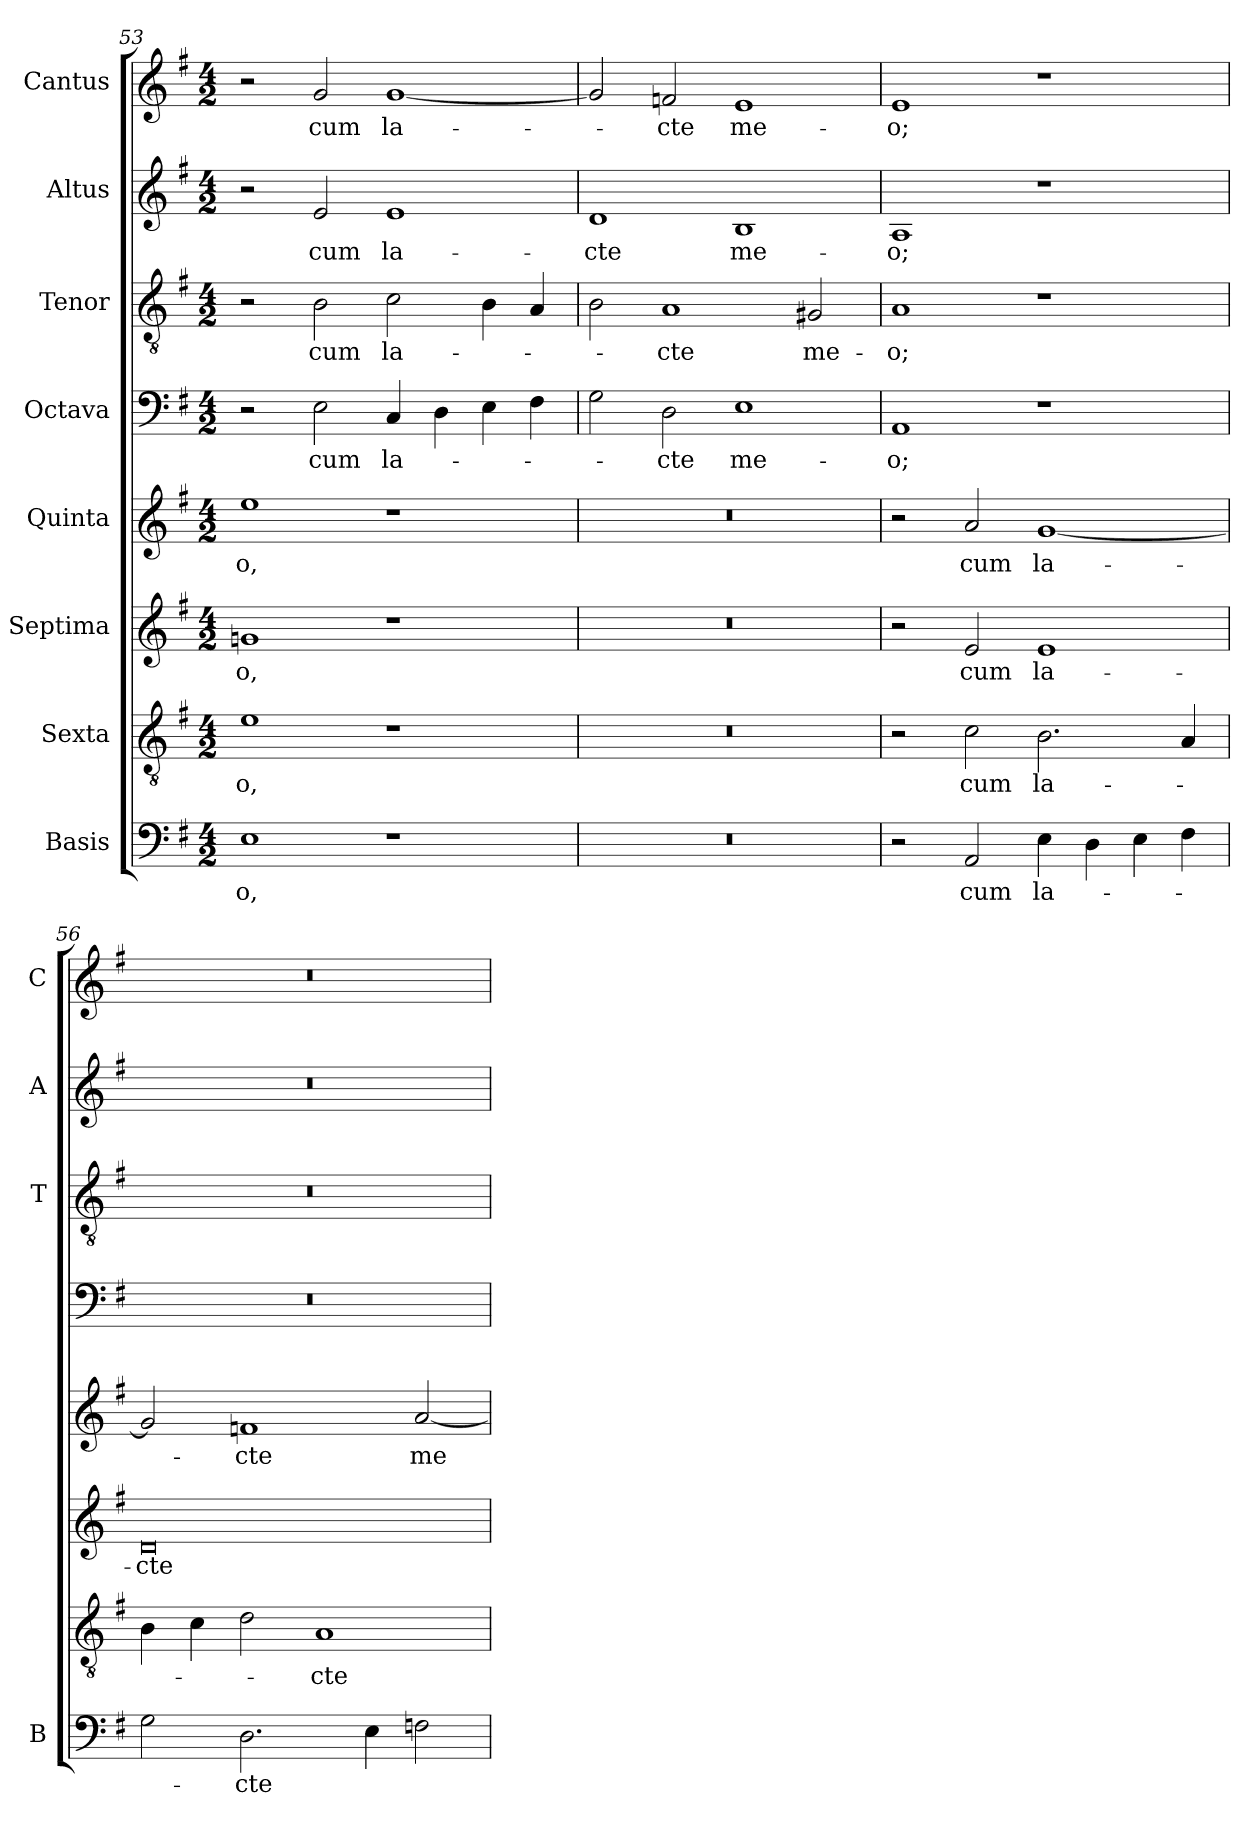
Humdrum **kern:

**kern	**text	**kern	**text	**kern	**text	**kern	**text	**kern	**text	**kern	**text	**kern	**text	**kern	**text
*part8	*part8	*part7	*part7	*part6	*part6	*part5	*part5	*part4	*part4	*part3	*part3	*part2	*part2	*part1	*part1
*staff8	*staff8	*staff7	*staff7	*staff6	*staff6	*staff5	*staff5	*staff4	*staff4	*staff3	*staff3	*staff2	*staff2	*staff1	*staff1
*I"Basis	*	*I"Sexta	*	*I"Septima	*	*I"Quinta	*	*I"Octava	*	*I"Tenor	*	*I"Altus	*	*I"Cantus	*
*I'B	*	*	*	*	*	*	*	*	*	*I'T	*	*I'A	*	*I'C	*
!!LO:LB:g=z
*clefF4	*	*clefGv2	*	*clefG2	*	*clefG2	*	*clefF4	*	*clefGv2	*	*clefG2	*	*clefG2	*
*k[f#]	*	*k[f#]	*	*k[f#]	*	*k[f#]	*	*k[f#]	*	*k[f#]	*	*k[f#]	*	*k[f#]	*
*G:	*	*G:	*	*G:	*	*G:	*	*G:	*	*G:	*	*G:	*	*G:	*
*M4/2	*	*M4/2	*	*M4/2	*	*M4/2	*	*M4/2	*	*M4/2	*	*M4/2	*	*M4/2	*
=53	=53	=53	=53	=53	=53	=53	=53	=53	=53	=53	=53	=53	=53	=53	=53
!	!LO:LY:b	!	!LO:LY:b	!	!LO:LY:b	!	!LO:LY:b	!	!	!	!	!	!	!	!
1E	-o,	1e	-o,	1gni	-o,	1ee	-o,	2r	.	2r	.	2r	.	2r	.
!	!	!	!	!	!	!	!	!	!LO:LY:b	!	!LO:LY:b	!	!LO:LY:b	!	!LO:LY:b
.	.	.	.	.	.	.	.	2E\	cum	2B\	cum	2e/	cum	2g/	cum
!	!	!	!	!	!	!	!	!	!LO:LY:b	!	!LO:LY:b	!	!LO:LY:b	!	!LO:LY:b
1r	.	1r	.	1r	.	1r	.	4C/	la-	2c\	la-	1e	la-	[1g	la-
.	.	.	.	.	.	.	.	4D\	.	.	.	.	.	.	.
.	.	.	.	.	.	.	.	4E\	.	4B\	.	.	.	.	.
.	.	.	.	.	.	.	.	4F#\	.	4A/	.	.	.	.	.
=54	=54	=54	=54	=54	=54	=54	=54	=54	=54	=54	=54	=54	=54	=54	=54
!	!	!	!	!	!	!	!	!	!	!	!	!	!LO:LY:b	!	!
0r	.	0r	.	0r	.	0r	.	2G\	.	2B\	.	1d	-cte	2g/]	.
!	!	!	!	!	!	!	!	!	!LO:LY:b	!	!LO:LY:b	!	!	!	!LO:LY:b
.	.	.	.	.	.	.	.	2D\	-cte	1A	-cte	.	.	2fn/	-cte
!	!	!	!	!	!	!	!	!	!LO:LY:b	!	!	!	!LO:LY:b	!	!LO:LY:b
.	.	.	.	.	.	.	.	1E	me-	.	.	1B	me-	1e	me-
!	!	!	!	!	!	!	!	!	!	!	!LO:LY:b	!	!	!	!
.	.	.	.	.	.	.	.	.	.	2G#X/	me-	.	.	.	.
=55	=55	=55	=55	=55	=55	=55	=55	=55	=55	=55	=55	=55	=55	=55	=55
!	!	!	!	!	!	!	!	!	!LO:LY:b	!	!LO:LY:b	!	!LO:LY:b	!	!LO:LY:b
2r	.	2r	.	2r	.	2r	.	1AA	-o;	1A	-o;	1A	-o;	1e	-o;
!	!LO:LY:b	!	!LO:LY:b	!	!LO:LY:b	!	!LO:LY:b	!	!	!	!	!	!	!	!
2AA/	cum	2c\	cum	2e/	cum	2a/	cum	.	.	.	.	.	.	.	.
!	!LO:LY:b	!	!LO:LY:b	!	!LO:LY:b	!	!LO:LY:b	!	!	!	!	!	!	!	!
4E\	la-	2.B\	la-	1e	la-	[1g	la-	1r	.	1r	.	1r	.	1r	.
4D\	.	.	.	.	.	.	.	.	.	.	.	.	.	.	.
4E\	.	.	.	.	.	.	.	.	.	.	.	.	.	.	.
4F#\	.	4A/	.	.	.	.	.	.	.	.	.	.	.	.	.
=56	=56	=56	=56	=56	=56	=56	=56	=56	=56	=56	=56	=56	=56	=56	=56
!	!	!	!	!	!LO:LY:b	!	!	!	!	!	!	!	!	!	!
2G\	.	4B\	.	0d	-cte	2g/]	.	0r	.	0r	.	0r	.	0r	.
.	.	4c\	.	.	.	.	.	.	.	.	.	.	.	.	.
!	!LO:LY:b	!	!	!	!	!	!LO:LY:b	!	!	!	!	!	!	!	!
2.D\	-cte	2d\	.	.	.	1fn	-cte	.	.	.	.	.	.	.	.
!	!	!	!LO:LY:b	!	!	!	!	!	!	!	!	!	!	!	!
.	.	1A	-cte	.	.	.	.	.	.	.	.	.	.	.	.
4E\	.	.	.	.	.	.	.	.	.	.	.	.	.	.	.
!	!	!	!	!	!	!	!LO:LY:b	!	!	!	!	!	!	!	!
2Fn\	.	.	.	.	.	[2a/	me-	.	.	.	.	.	.	.	.
=	=	=	=	=	=	=	=	=	=	=	=	=	=	=	=
*-	*-	*-	*-	*-	*-	*-	*-	*-	*-	*-	*-	*-	*-	*-	*-
